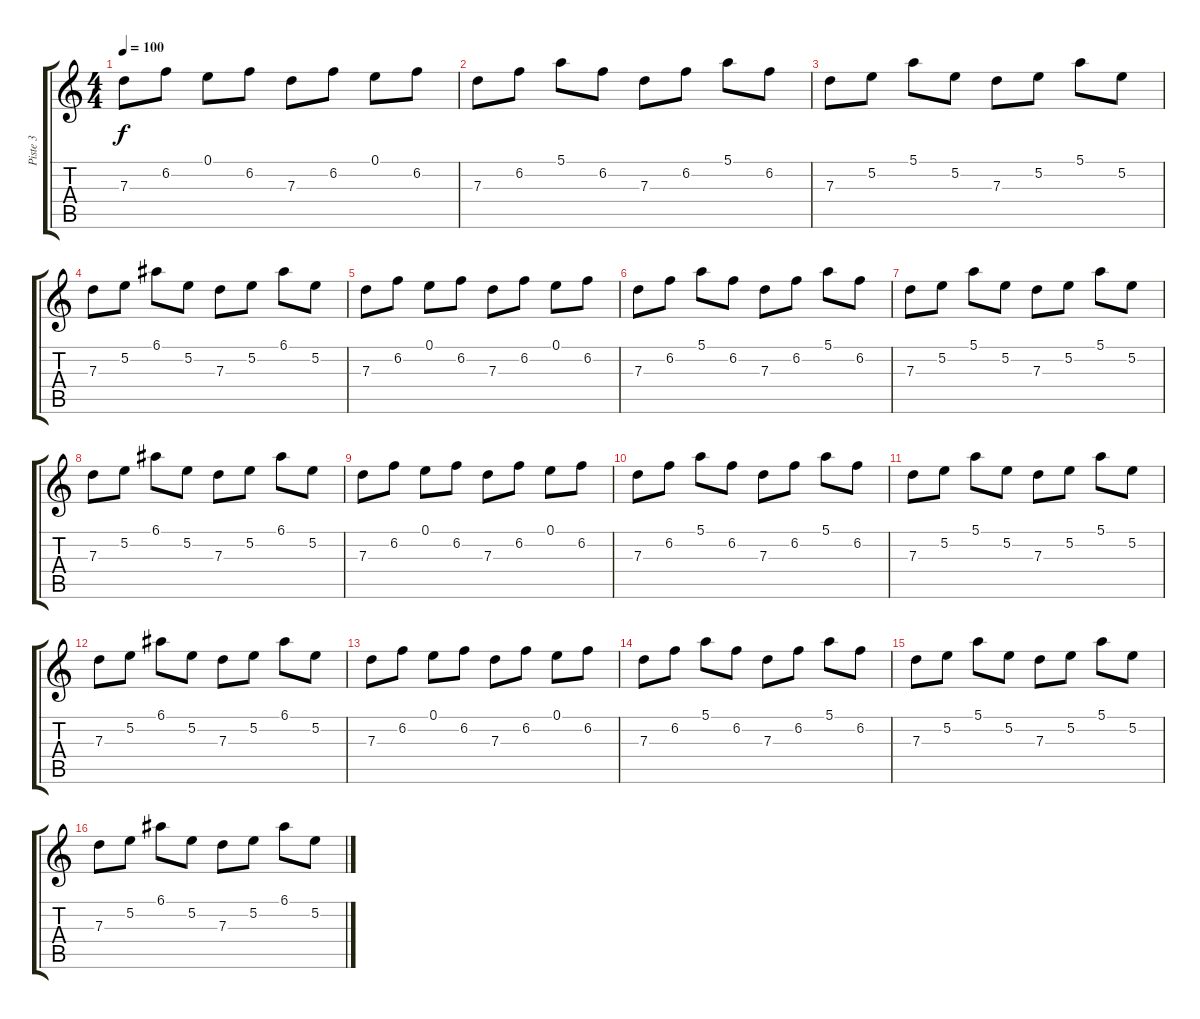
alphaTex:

\track ("Piste 3" "Piste 3") {instrument acousticguitarnylon}
\staff {score tabs}
\tuning (E4 B3 G3 D3 A2 E2) {hide}
\ts (4 4)
\tempo 100
\clef g2
\ks c
7.3.8{dy f instrument acousticguitarnylon} 6.2.8 0.1.8 6.2.8 7.3.8 6.2.8 0.1.8 6.2.8 |
7.3.8 6.2.8 5.1.8 6.2.8 7.3.8 6.2.8 5.1.8 6.2.8 |
7.3.8 5.2.8 5.1.8 5.2.8 7.3.8 5.2.8 5.1.8 5.2.8 |
7.3.8 5.2.8 6.1.8 5.2.8 7.3.8 5.2.8 6.1.8 5.2.8 |
7.3.8 6.2.8 0.1.8 6.2.8 7.3.8 6.2.8 0.1.8 6.2.8 |
7.3.8 6.2.8 5.1.8 6.2.8 7.3.8 6.2.8 5.1.8 6.2.8 |
7.3.8 5.2.8 5.1.8 5.2.8 7.3.8 5.2.8 5.1.8 5.2.8 |
7.3.8 5.2.8 6.1.8 5.2.8 7.3.8 5.2.8 6.1.8 5.2.8 |
7.3.8 6.2.8 0.1.8 6.2.8 7.3.8 6.2.8 0.1.8 6.2.8 |
7.3.8 6.2.8 5.1.8 6.2.8 7.3.8 6.2.8 5.1.8 6.2.8 |
7.3.8 5.2.8 5.1.8 5.2.8 7.3.8 5.2.8 5.1.8 5.2.8 |
7.3.8 5.2.8 6.1.8 5.2.8 7.3.8 5.2.8 6.1.8 5.2.8 |
7.3.8 6.2.8 0.1.8 6.2.8 7.3.8 6.2.8 0.1.8 6.2.8 |
7.3.8 6.2.8 5.1.8 6.2.8 7.3.8 6.2.8 5.1.8 6.2.8 |
7.3.8 5.2.8 5.1.8 5.2.8 7.3.8 5.2.8 5.1.8 5.2.8 |
7.3.8 5.2.8 6.1.8 5.2.8 7.3.8 5.2.8 6.1.8 5.2.8
